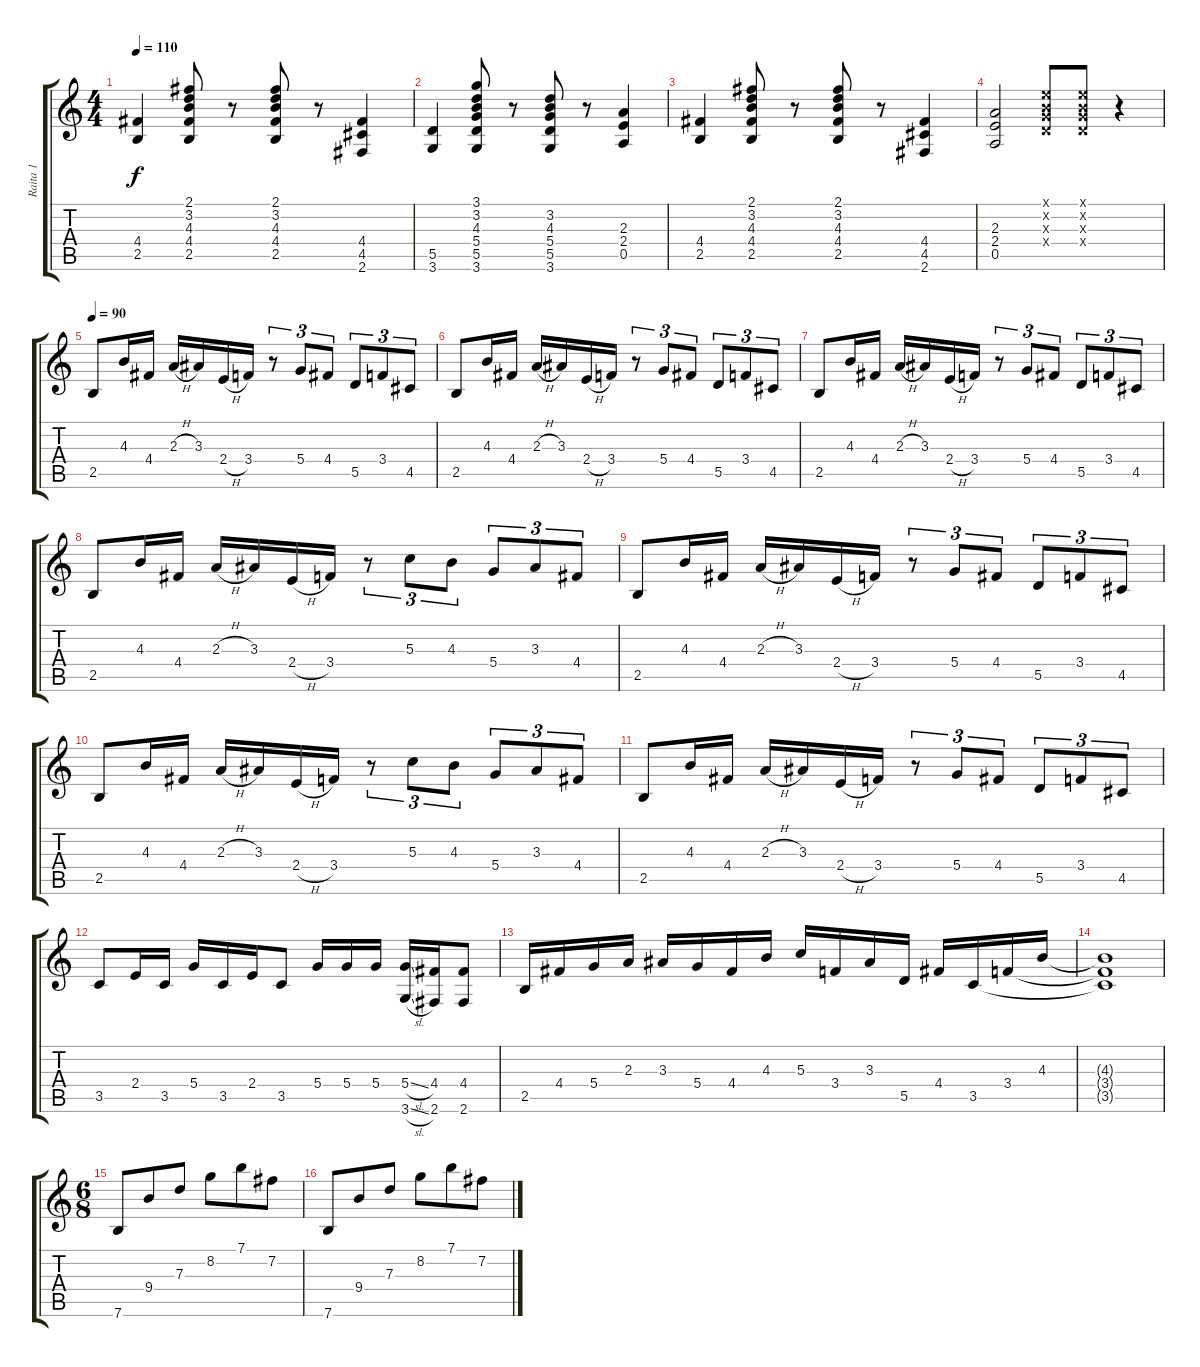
\track ("Raita 1" "Raita 1") {instrument overdrivenguitar}
\staff {score tabs}
\tuning (E4 B3 G3 D3 A2 E2) {hide}
\ts (4 4)
\tempo 110
\clef g2
\ks c
(4.4 2.5).4{dy f} (2.1 3.2 4.3 4.4 2.5).8 r.8 (2.1 3.2 4.3 4.4 2.5).8 r.8 (4.4 4.5 2.6).4 |
(5.5 3.6).4 (3.1 3.2 4.3 5.4 5.5 3.6).8 r.8 (3.2 4.3 5.4 5.5 3.6).8 r.8 (2.3 2.4 0.5).4 |
(4.4 2.5).4 (2.1 3.2 4.3 4.4 2.5).8 r.8 (2.1 3.2 4.3 4.4 2.5).8 r.8 (4.4 4.5 2.6).4 |
(2.3 2.4 0.5).2 (0.1{x} 0.2{x} 0.3{x} 0.4{x}).8 (0.1{x} 0.2{x} 0.3{x} 0.4{x}).8 r.4 |
\tempo 90
2.5.8 4.3.16 4.4.16 2.3{h}.16 3.3.16 2.4{h}.16 3.4.16 r.8{tu (3 2)} 5.4.8{tu (3 2)} 4.4.8{tu (3 2)} 5.5.8{tu (3 2)} 3.4.8{tu (3 2)} 4.5.8{tu (3 2)} |
2.5.8 4.3.16 4.4.16 2.3{h}.16 3.3.16 2.4{h}.16 3.4.16 r.8{tu (3 2)} 5.4.8{tu (3 2)} 4.4.8{tu (3 2)} 5.5.8{tu (3 2)} 3.4.8{tu (3 2)} 4.5.8{tu (3 2)} |
2.5.8 4.3.16 4.4.16 2.3{h}.16 3.3.16 2.4{h}.16 3.4.16 r.8{tu (3 2)} 5.4.8{tu (3 2)} 4.4.8{tu (3 2)} 5.5.8{tu (3 2)} 3.4.8{tu (3 2)} 4.5.8{tu (3 2)} |
2.5.8 4.3.16 4.4.16 2.3{h}.16 3.3.16 2.4{h}.16 3.4.16 r.8{tu (3 2)} 5.3.8{tu (3 2)} 4.3.8{tu (3 2)} 5.4.8{tu (3 2)} 3.3.8{tu (3 2)} 4.4.8{tu (3 2)} |
2.5.8 4.3.16 4.4.16 2.3{h}.16 3.3.16 2.4{h}.16 3.4.16 r.8{tu (3 2)} 5.4.8{tu (3 2)} 4.4.8{tu (3 2)} 5.5.8{tu (3 2)} 3.4.8{tu (3 2)} 4.5.8{tu (3 2)} |
2.5.8 4.3.16 4.4.16 2.3{h}.16 3.3.16 2.4{h}.16 3.4.16 r.8{tu (3 2)} 5.3.8{tu (3 2)} 4.3.8{tu (3 2)} 5.4.8{tu (3 2)} 3.3.8{tu (3 2)} 4.4.8{tu (3 2)} |
2.5.8 4.3.16 4.4.16 2.3{h}.16 3.3.16 2.4{h}.16 3.4.16 r.8{tu (3 2)} 5.4.8{tu (3 2)} 4.4.8{tu (3 2)} 5.5.8{tu (3 2)} 3.4.8{tu (3 2)} 4.5.8{tu (3 2)} |
3.5.8 2.4.16 3.5.16 5.4.16 3.5.16 2.4.16 3.5.8 5.4.16 5.4.16 5.4.16 (5.4{sl} 3.6{sl}).16 (4.4 2.6).16 (4.4 2.6).8 |
2.5.16 4.4.16 5.4.16 2.3.16 3.3.16 5.4.16 4.4.16 4.3.16 5.3.16 3.4.16 3.3.16 5.5.16 4.4.16 3.5.16 3.4.16 4.3.16 |
(4.3{t} 3.4{t} 3.5{t}).1 |
\ts (6 8)
7.6.8 9.4.8 7.3.8 8.2.8 7.1.8 7.2.8 |
7.6.8 9.4.8 7.3.8 8.2.8 7.1.8 7.2.8
